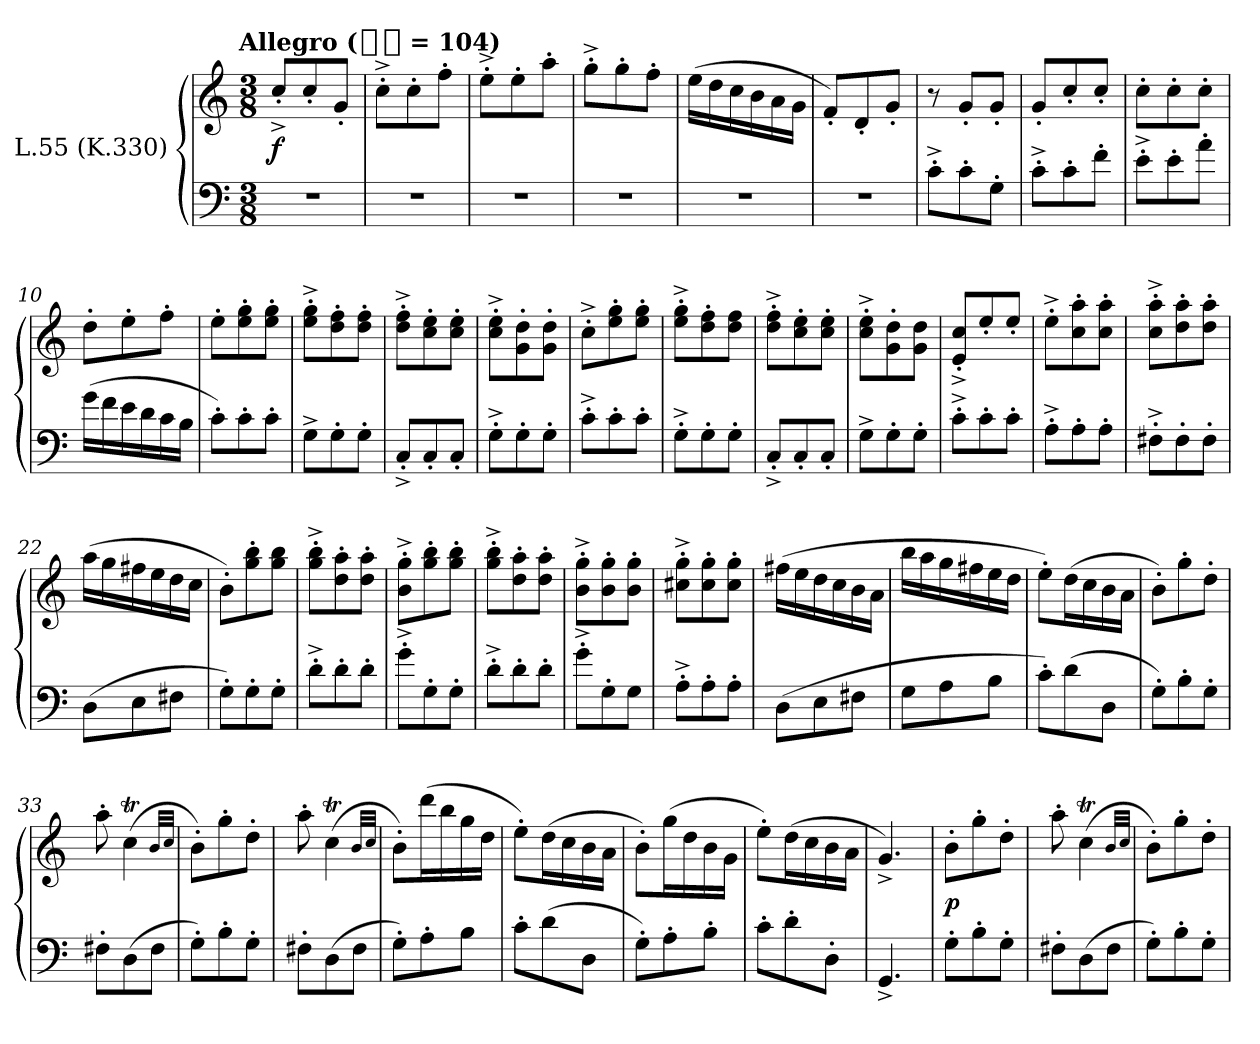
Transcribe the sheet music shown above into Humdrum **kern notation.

**kern	**kern	**dynam
*part1	*part1	*part1
*staff2	*staff1	*staff1/2
*I"L.55 (K.330)	*	*
*clefF4	*clefG2	*
*k[]	*k[]	*
*C:	*C:	*
!!LO:TX:omd:t=Allegro ([quarter-dot] = 104)
*M3/8	*M3/8	*
*MM156	*MM156	*
=1	=1	=1
4.r	8cc'^L	f
.	8cc'	.
.	8g'J	.
=2	=2	=2
4.r	8cc'^L	.
.	8cc'	.
.	8ff'J	.
=3	=3	=3
4.r	8ee'^L	.
.	8ee'	.
.	8aa'J	.
=4	=4	=4
4.r	8gg'^L	.
.	8gg'	.
.	8ff'J	.
=5	=5	=5
4.r	(16eeLL	.
.	16dd	.
.	16cc	.
.	16b	.
.	16a	.
.	16gJJ	.
=6	=6	=6
4.r	8f'L)	.
.	8d'	.
.	8g'J	.
!!LO:LB:g=z
=7	=7	=7
8c'^L	8r	.
8c'	8g'L	.
8G'J	8g'J	.
=8	=8	=8
8c'^L	8g'/L	.
8c'	8cc'/	.
8f'J	8cc'/J	.
=9	=9	=9
8e'^L	8cc'L	.
8e'	8cc'	.
8a'J	8cc'J	.
=10	=10	=10
(16gLL	8dd'L	.
16f	.	.
16e	8ee'	.
16d	.	.
16c	8ff'J	.
16BJJ	.	.
=11	=11	=11
8c'L)	8ee'L	.
8c'	8ee' 8gg'	.
8c'J	8ee' 8gg'J	.
=12	=12	=12
8G^L	8ee'^ 8gg'^L	.
8G'	8dd' 8ff'	.
8G'J	8dd' 8ff'J	.
=13	=13	=13
8C'^L	8dd'^ 8ff'^L	.
8C'	8cc' 8ee'	.
8C'J	8cc' 8ee'J	.
!!LO:LB:g=z
=14	=14	=14
8G'^L	8cc'^ 8ee'^L	.
8G'	8g' 8dd'	.
8G'J	8g' 8dd'J	.
=15	=15	=15
8c'^L	8cc'^L	.
8c'	8ee' 8gg'	.
8c'J	8ee' 8gg'J	.
=16	=16	=16
8G'^L	8ee'^ 8gg'^L	.
8G'	8dd' 8ff'	.
8G'J	8dd 8ffJ	.
=17	=17	=17
8C'^L	8dd'^ 8ff'^L	.
8C'	8cc' 8ee'	.
8C'J	8cc' 8ee'J	.
=18	=18	=18
8G^L	8cc'^ 8ee'^L	.
8G'	8g' 8dd'	.
8G'J	8g 8ddJ	.
=19	=19	=19
8c'^L	8e'^ 8cc'^L	.
8c'	8ee'	.
8c'J	8ee'J	.
=20	=20	=20
8A'^L	8ee'^L	.
8A'	8cc' 8aa'	.
8A'J	8cc' 8aa'J	.
=21	=21	=21
8F#X'^L	8cc'^ 8aa'^L	.
8F#'	8dd' 8aa'	.
8F#'J	8dd' 8aa'J	.
!!LO:LB:g=z
=22	=22	=22
(8DL	(16aaLL	.
.	16gg	.
8E	16ff#X	.
.	16ee	.
8F#XJ	16dd	.
.	16ccJJ	.
=23	=23	=23
8G'L)	8b'L)	.
8G'	8gg' 8bb'	.
8G'J	8gg 8bbJ	.
=24	=24	=24
8d'^L	8gg'^ 8bb'^L	.
8d'	8dd' 8aa'	.
8d'J	8dd' 8aa'J	.
=25	=25	=25
8g'^L	8b'^ 8gg'^L	.
8G'	8gg' 8bb'	.
8G'J	8gg' 8bb'J	.
=26	=26	=26
8d'^L	8gg'^ 8bb'^L	.
8d'	8dd' 8aa'	.
8d'J	8dd' 8aa'J	.
=27	=27	=27
8g'^L	8b'^ 8gg'^L	.
8G'	8b' 8gg'	.
8GJ	8b' 8gg'J	.
=28	=28	=28
8A'^L	8cc#X'^ 8gg'^L	.
8A'	8cc#' 8gg'	.
8A'J	8cc#' 8gg'J	.
!!LO:LB:g=z
=29	=29	=29
(8DL	(16ff#XLL	.
.	16ee	.
8E	16dd	.
.	16cc	.
8F#XJ	16b	.
.	16aJJ	.
=30	=30	=30
8GL	16bbLL	.
.	16aa	.
8A	16gg	.
.	16ff#X	.
8BJ	16ee	.
.	16ddJJ	.
=31	=31	=31
8c'L)	8ee'L)	.
(8d	(16ddL	.
.	16cc	.
8DJ	16b	.
.	16aJJ	.
=32	=32	=32
8G'L)	8b'L)	.
8B'	8gg'	.
8G'J	8dd'J	.
=33	=33	=33
8F#X'L	8aa'	.
(8D	(4ccT	.
8F#J	.	.
.	32qbLLL	.
.	32qccJJJ	.
=34	=34	=34
8G'L)	8b'L)	.
8B'	8gg'	.
8G'J	8dd'J	.
=35	=35	=35
8F#X'L	8aa'	.
(8D	(4ccT	.
8F#J	.	.
.	32qbLLL	.
.	32qccJJJ	.
!!LO:LB:g=z
=36	=36	=36
8G'L)	8b'L)	.
8A'	(16dddL	.
.	16bb	.
8BJ	16gg	.
.	16ddJJ	.
=37	=37	=37
8c'L	8ee'L)	.
(8d	(16ddL	.
.	16cc	.
8DJ	16b	.
.	16aJJ	.
=38	=38	=38
8G'L)	8b'L)	.
8A'	(16ggL	.
.	16dd	.
8B'J	16b	.
.	16gJJ	.
=39	=39	=39
8c'L	8ee'L)	.
8d'	(16ddL	.
.	16cc	.
8D'J	16b	.
.	16aJJ	.
=40	=40	=40
4.GG^	4.g^)	.
=41	=41	=41
8G'L	8b'L	p
8B'	8gg'	.
8G'J	8dd'J	.
=42	=42	=42
8F#X'L	8aa'	.
(8D	(4ccT	.
8F#J	.	.
.	32qbLLL	.
.	32qccJJJ	.
=43	=43	=43
8G'L)	8b'L)	.
8B'	8gg'	.
8G'J	8dd'J	.
=	=	=
*-	*-	*-
